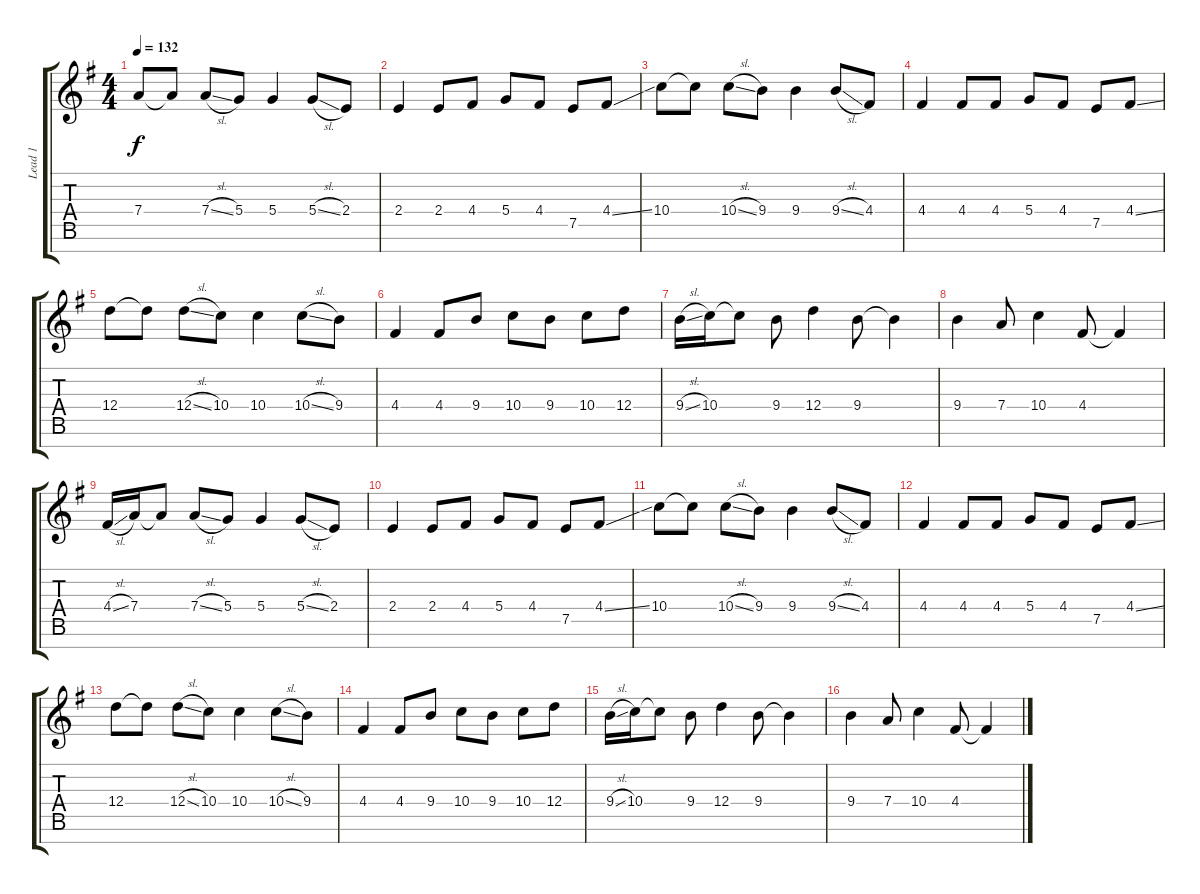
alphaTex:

\track ("Lead 1" "Lead 1") {instrument distortionguitar}
\staff {score tabs}
\tuning (E4 B3 G3 D3 A2 E2 B1) {hide}
\ts (4 4)
\tempo 132
\clef g2
\ks eminor
7.4.8{dy f} 7.4{t}.8 7.4{sl}.8 5.4.8 5.4.4 5.4{sl}.8 2.4.8 |
2.4.4 2.4.8 4.4.8 5.4.8 4.4.8 7.5.8 4.4{ss}.8 |
10.4.8 10.4{t}.8 10.4{sl}.8 9.4.8 9.4.4 9.4{sl}.8 4.4.8 |
4.4.4 4.4.8 4.4.8 5.4.8 4.4.8 7.5.8 4.4{ss}.8 |
12.4.8 12.4{t}.8 12.4{sl}.8 10.4.8 10.4.4 10.4{sl}.8 9.4.8 |
4.4.4 4.4.8 9.4.8 10.4.8 9.4.8 10.4.8 12.4.8 |
9.4{sl}.16 10.4.16 10.4{t}.8 9.4.8 12.4.4 9.4.8 9.4{t}.4 |
9.4.4 7.4.8 10.4.4 4.4.8 4.4{t}.4 |
4.4{sl}.16 7.4.16 7.4{t}.8 7.4{sl}.8 5.4.8 5.4.4 5.4{sl}.8 2.4.8 |
2.4.4 2.4.8 4.4.8 5.4.8 4.4.8 7.5.8 4.4{ss}.8 |
10.4.8 10.4{t}.8 10.4{sl}.8 9.4.8 9.4.4 9.4{sl}.8 4.4.8 |
4.4.4 4.4.8 4.4.8 5.4.8 4.4.8 7.5.8 4.4{ss}.8 |
12.4.8 12.4{t}.8 12.4{sl}.8 10.4.8 10.4.4 10.4{sl}.8 9.4.8 |
4.4.4 4.4.8 9.4.8 10.4.8 9.4.8 10.4.8 12.4.8 |
9.4{sl}.16 10.4.16 10.4{t}.8 9.4.8 12.4.4 9.4.8 9.4{t}.4 |
9.4.4 7.4.8 10.4.4 4.4.8 4.4{t}.4
